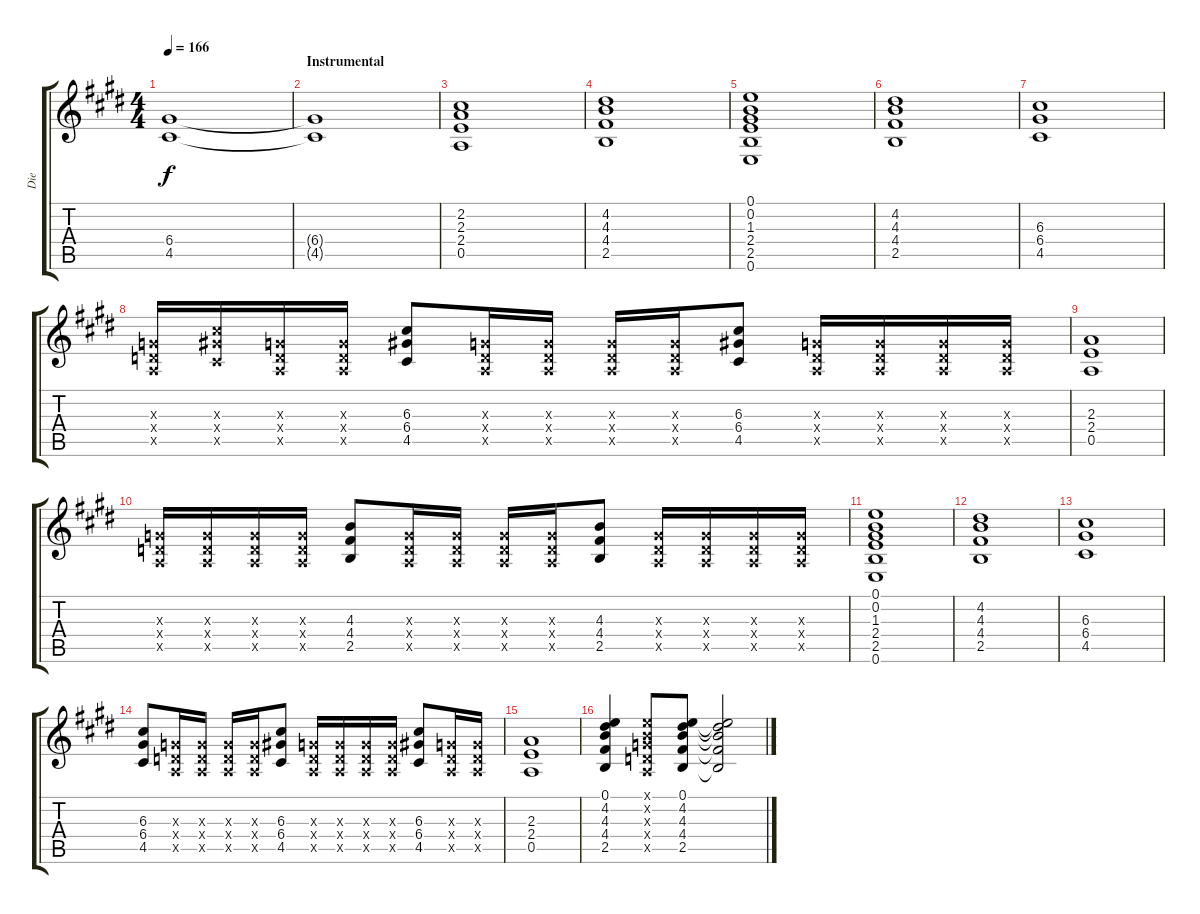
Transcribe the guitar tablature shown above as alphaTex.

\track ("Die" "Die") {instrument acousticguitarsteel}
\staff {score tabs}
\tuning (E4 B3 G3 D3 A2 E2) {hide}
\ts (4 4)
\tempo 166
\clef g2
\ks e
(6.4 4.5).1{dy f} |
\section ("" "Instrumental")
(6.4{t} 4.5{t}).1 |
(2.2 2.3 2.4 0.5).1 |
(4.2 4.3 4.4 2.5).1 |
(0.1 0.2 1.3 2.4 2.5 0.6).1 |
(4.2 4.3 4.4 2.5).1 |
(6.3 6.4 4.5).1 |
(0.3{x} 0.4{x} 0.5{x}).16{volume 11 instrument overdrivenguitar} (6.3{x} 6.4{x} 4.5{x}).16 (0.3{x} 0.4{x} 0.5{x}).16 (0.3{x} 0.4{x} 0.5{x}).16 (6.3 6.4 4.5).8 (0.3{x} 0.4{x} 0.5{x}).16 (0.3{x} 0.4{x} 0.5{x}).16 (0.3{x} 0.4{x} 0.5{x}).16 (0.3{x} 0.4{x} 0.5{x}).16 (6.3 6.4 4.5).8 (0.3{x} 0.4{x} 0.5{x}).16 (0.3{x} 0.4{x} 0.5{x}).16 (0.3{x} 0.4{x} 0.5{x}).16 (0.3{x} 0.4{x} 0.5{x}).16 |
(2.3 2.4 0.5).1 |
(0.3{x} 0.4{x} 0.5{x}).16 (0.3{x} 0.4{x} 0.5{x}).16 (0.3{x} 0.4{x} 0.5{x}).16 (0.3{x} 0.4{x} 0.5{x}).16 (4.3 4.4 2.5).8 (0.3{x} 0.4{x} 0.5{x}).16 (0.3{x} 0.4{x} 0.5{x}).16 (0.3{x} 0.4{x} 0.5{x}).16 (0.3{x} 0.4{x} 0.5{x}).16 (4.3 4.4 2.5).8 (0.3{x} 0.4{x} 0.5{x}).16 (0.3{x} 0.4{x} 0.5{x}).16 (0.3{x} 0.4{x} 0.5{x}).16 (0.3{x} 0.4{x} 0.5{x}).16 |
(0.1 0.2 1.3 2.4 2.5 0.6).1 |
(4.2 4.3 4.4 2.5).1 |
(6.3 6.4 4.5).1 |
(6.3 6.4 4.5).8 (0.3{x} 0.4{x} 0.5{x}).16 (0.3{x} 0.4{x} 0.5{x}).16 (0.3{x} 0.4{x} 0.5{x}).16 (0.3{x} 0.4{x} 0.5{x}).16 (6.3 6.4 4.5).8 (0.3{x} 0.4{x} 0.5{x}).16 (0.3{x} 0.4{x} 0.5{x}).16 (0.3{x} 0.4{x} 0.5{x}).16 (0.3{x} 0.4{x} 0.5{x}).16 (6.3 6.4 4.5).8 (0.3{x} 0.4{x} 0.5{x}).16 (0.3{x} 0.4{x} 0.5{x}).16 |
(2.3 2.4 0.5).1 |
(0.1 4.2 4.3 4.4 2.5).4 (0.1{x} 0.2{x} 0.3{x} 0.4{x} 0.5{x}).8 (0.1 4.2 4.3 4.4 2.5).8 (0.1{t} 4.2{t} 4.3{t} 4.4{t} 2.5{t}).2
